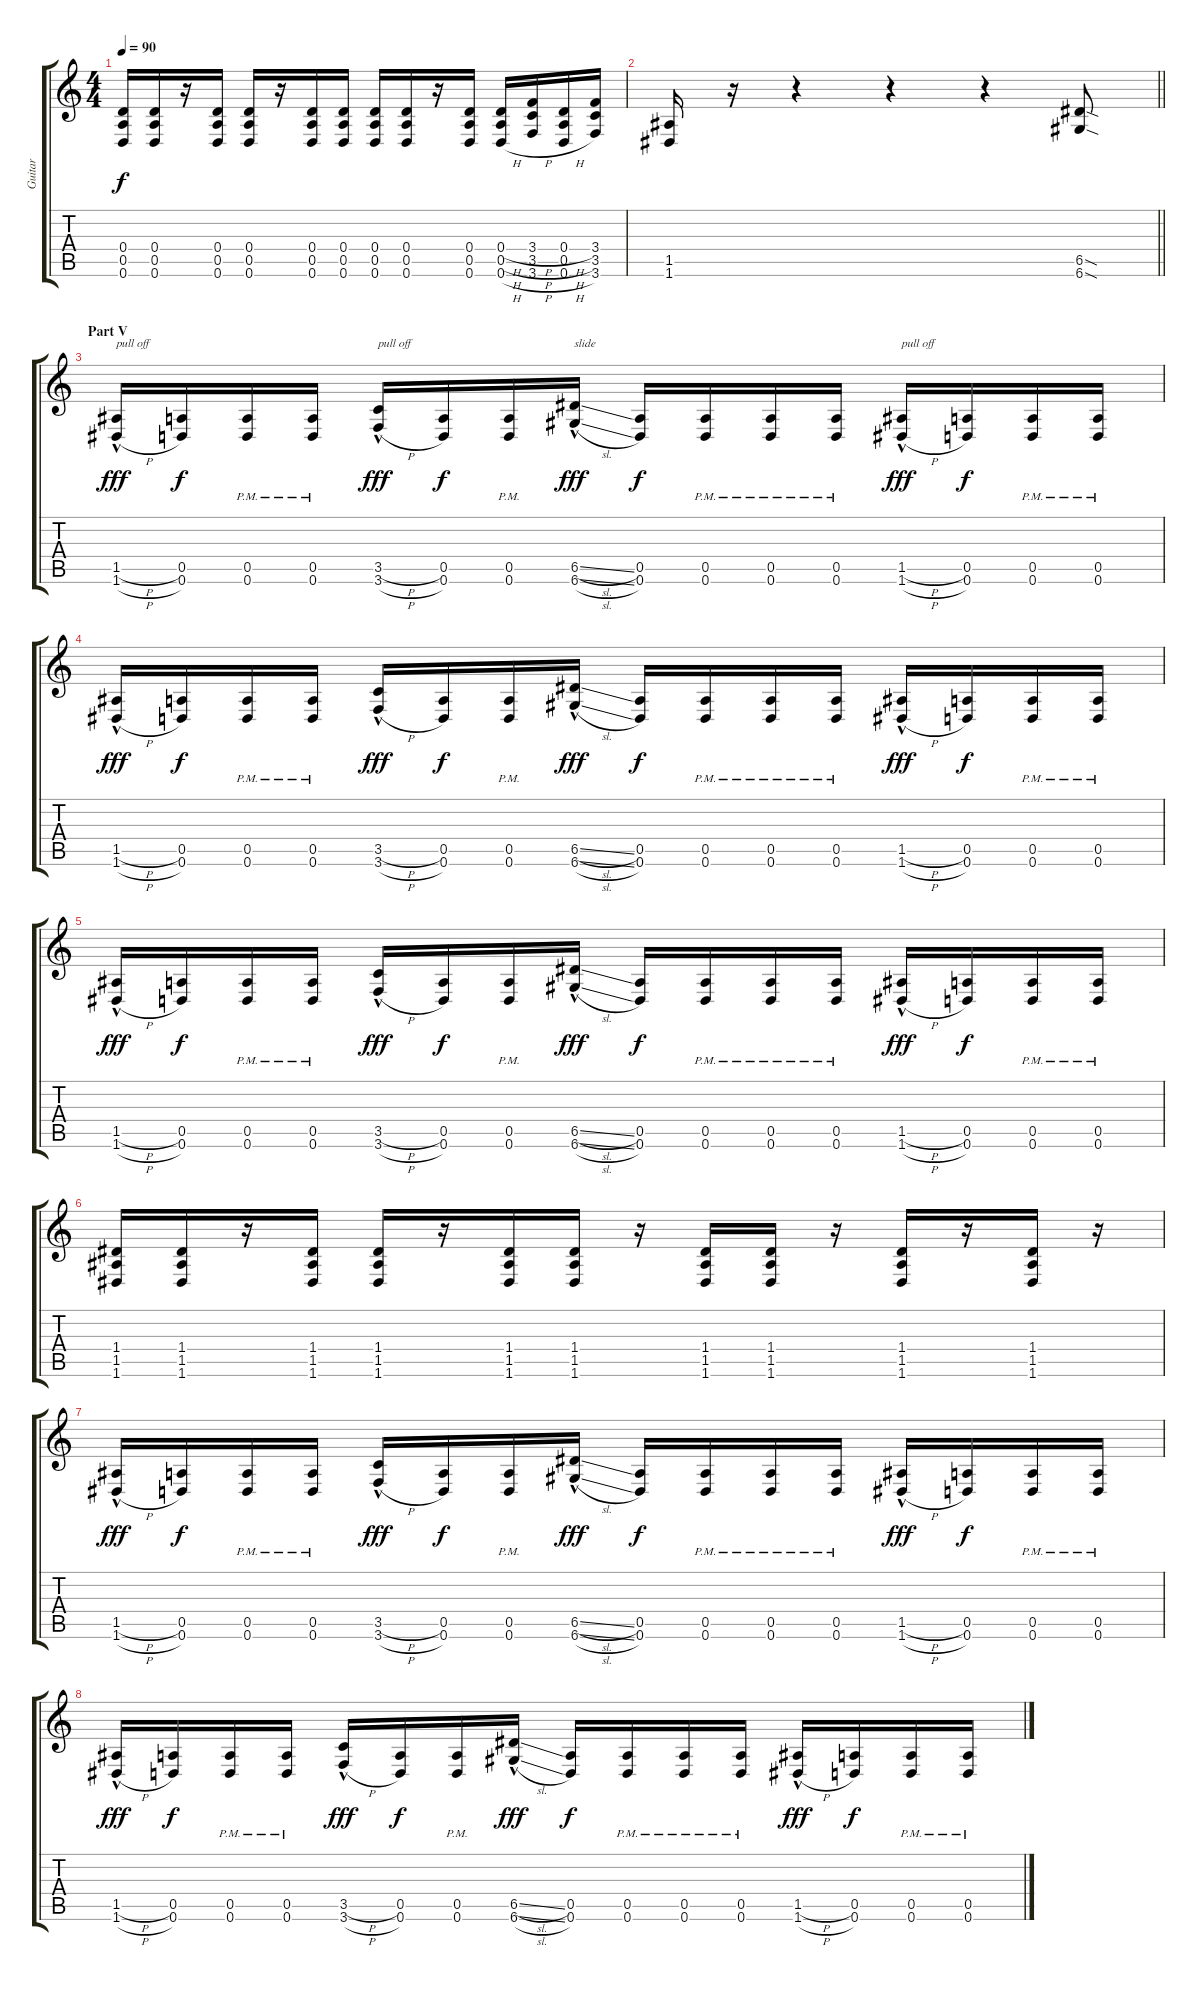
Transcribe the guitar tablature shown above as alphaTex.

\track ("Guitar" "Guitar") {instrument overdrivenguitar}
\staff {score tabs}
\tuning (E4 B3 G3 D3 A2 D2) {hide}
\ts (4 4)
\tempo 90
\clef g2
\ks c
(0.4 0.5 0.6).16{dy f} (0.4 0.5 0.6).16 r.16 (0.4 0.5 0.6).16 (0.4 0.5 0.6).16 r.16 (0.4 0.5 0.6).16 (0.4 0.5 0.6).16 (0.4 0.5 0.6).16 (0.4 0.5 0.6).16 r.16 (0.4 0.5 0.6).16 (0.4{h} 0.5{h} 0.6{h}).16 (3.4{h} 3.5{h} 3.6{h}).16 (0.4{h} 0.5{h} 0.6{h}).16 (3.4 3.5 3.6).16 |
\barLineRight lightlight
(1.5 1.6).16 r.16 r.4 r.4 r.4 (6.5{sod} 6.6{sod}).8 |
\section ("" "Part V")
(1.5{h hac} 1.6{h hac}).16{txt "pull off" dy fff} (0.5 0.6).16{dy f} (0.5{pm} 0.6{pm}).16 (0.5{pm} 0.6{pm}).16 (3.5{h hac} 3.6{h hac}).16{txt "pull off" dy fff} (0.5 0.6).16{dy f} (0.5{pm} 0.6{pm}).16 (6.5{sl hac} 6.6{sl hac}).16{txt "slide" dy fff} (0.5 0.6).16{dy f} (0.5{pm} 0.6{pm}).16 (0.5{pm} 0.6{pm}).16 (0.5{pm} 0.6{pm}).16 (1.5{h hac} 1.6{h hac}).16{txt "pull off" dy fff} (0.5 0.6).16{dy f} (0.5{pm} 0.6{pm}).16 (0.5{pm} 0.6{pm}).16 |
(1.5{h hac} 1.6{h hac}).16{dy fff} (0.5 0.6).16{dy f} (0.5{pm} 0.6{pm}).16 (0.5{pm} 0.6{pm}).16 (3.5{h hac} 3.6{h hac}).16{dy fff} (0.5 0.6).16{dy f} (0.5{pm} 0.6{pm}).16 (6.5{sl hac} 6.6{sl hac}).16{dy fff} (0.5 0.6).16{dy f} (0.5{pm} 0.6{pm}).16 (0.5{pm} 0.6{pm}).16 (0.5{pm} 0.6{pm}).16 (1.5{h hac} 1.6{h hac}).16{dy fff} (0.5 0.6).16{dy f} (0.5{pm} 0.6{pm}).16 (0.5{pm} 0.6{pm}).16 |
(1.5{h hac} 1.6{h hac}).16{dy fff} (0.5 0.6).16{dy f} (0.5{pm} 0.6{pm}).16 (0.5{pm} 0.6{pm}).16 (3.5{h hac} 3.6{h hac}).16{dy fff} (0.5 0.6).16{dy f} (0.5{pm} 0.6{pm}).16 (6.5{sl hac} 6.6{sl hac}).16{dy fff} (0.5 0.6).16{dy f} (0.5{pm} 0.6{pm}).16 (0.5{pm} 0.6{pm}).16 (0.5{pm} 0.6{pm}).16 (1.5{h hac} 1.6{h hac}).16{dy fff} (0.5 0.6).16{dy f} (0.5{pm} 0.6{pm}).16 (0.5{pm} 0.6{pm}).16 |
(1.4 1.5 1.6).16 (1.4 1.5 1.6).16 r.16 (1.4 1.5 1.6).16 (1.4 1.5 1.6).16 r.16 (1.4 1.5 1.6).16 (1.4 1.5 1.6).16 r.16 (1.4 1.5 1.6).16 (1.4 1.5 1.6).16 r.16 (1.4 1.5 1.6).16 r.16 (1.4 1.5 1.6).16 r.16 |
(1.5{h hac} 1.6{h hac}).16{dy fff} (0.5 0.6).16{dy f} (0.5{pm} 0.6{pm}).16 (0.5{pm} 0.6{pm}).16 (3.5{h hac} 3.6{h hac}).16{dy fff} (0.5 0.6).16{dy f} (0.5{pm} 0.6{pm}).16 (6.5{sl hac} 6.6{sl hac}).16{dy fff} (0.5 0.6).16{dy f} (0.5{pm} 0.6{pm}).16 (0.5{pm} 0.6{pm}).16 (0.5{pm} 0.6{pm}).16 (1.5{h hac} 1.6{h hac}).16{dy fff} (0.5 0.6).16{dy f} (0.5{pm} 0.6{pm}).16 (0.5{pm} 0.6{pm}).16 |
(1.5{h hac} 1.6{h hac}).16{dy fff} (0.5 0.6).16{dy f} (0.5{pm} 0.6{pm}).16 (0.5{pm} 0.6{pm}).16 (3.5{h hac} 3.6{h hac}).16{dy fff} (0.5 0.6).16{dy f} (0.5{pm} 0.6{pm}).16 (6.5{sl hac} 6.6{sl hac}).16{dy fff} (0.5 0.6).16{dy f} (0.5{pm} 0.6{pm}).16 (0.5{pm} 0.6{pm}).16 (0.5{pm} 0.6{pm}).16 (1.5{h hac} 1.6{h hac}).16{dy fff} (0.5 0.6).16{dy f} (0.5{pm} 0.6{pm}).16 (0.5{pm} 0.6{pm}).16
